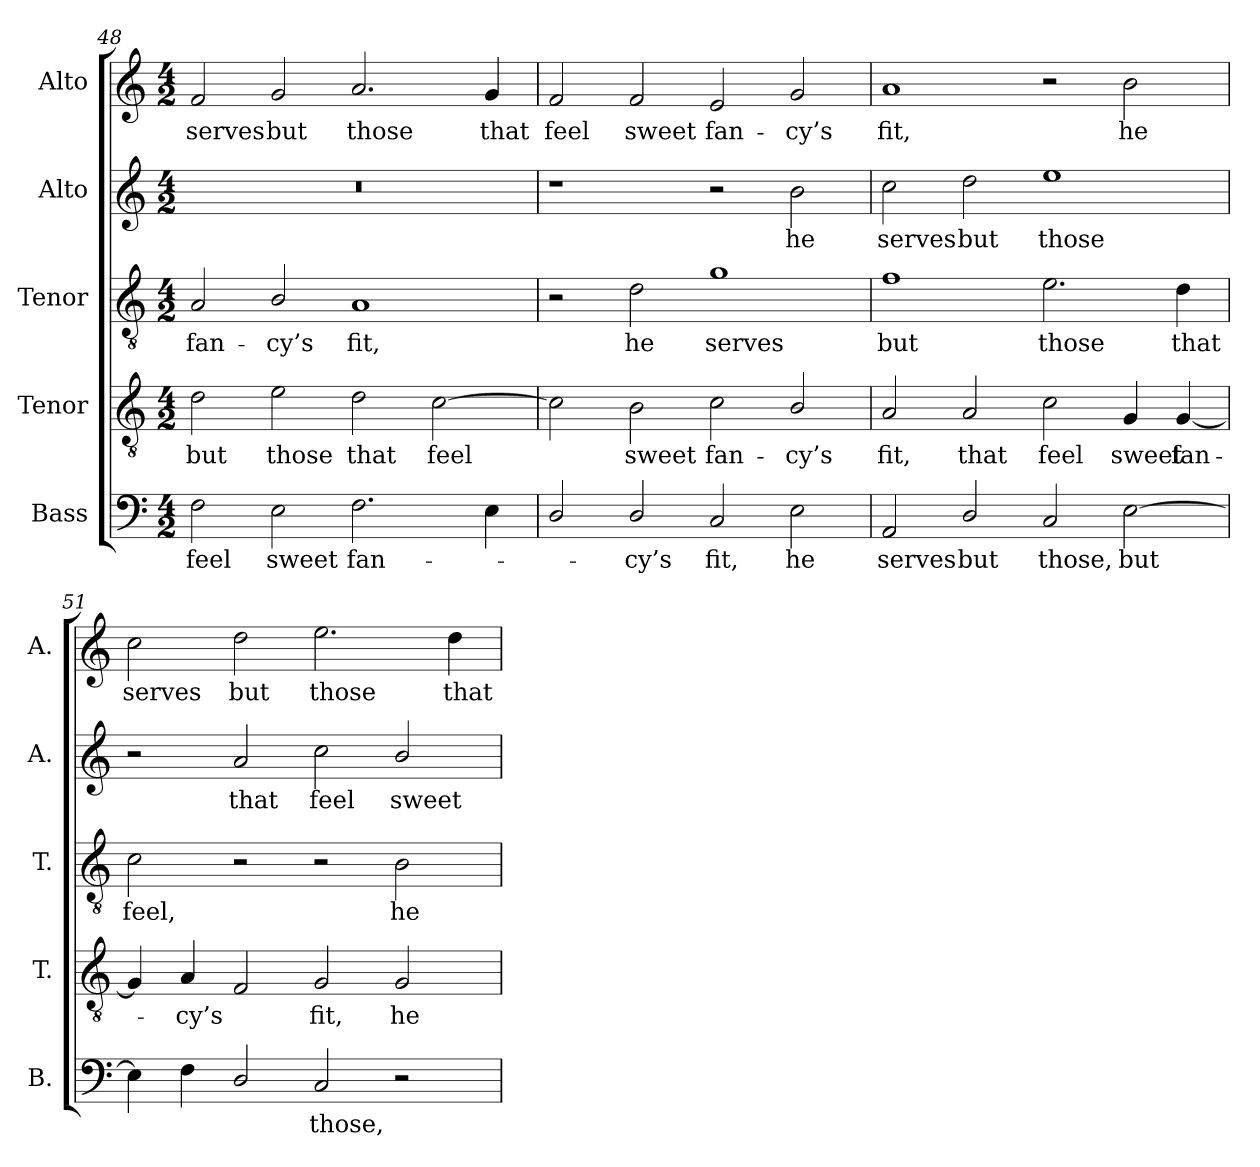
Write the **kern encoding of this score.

**kern	**text	**kern	**text	**kern	**text	**kern	**text	**kern	**text
*part5	*part5	*part4	*part4	*part3	*part3	*part2	*part2	*part1	*part1
*staff5	*staff5	*staff4	*staff4	*staff3	*staff3	*staff2	*staff2	*staff1	*staff1
*I"Bass	*	*I"Tenor	*	*I"Tenor	*	*I"Alto	*	*I"Alto	*
*I'B.	*	*I'T.	*	*I'T.	*	*I'A.	*	*I'A.	*
*clefF4	*	*clefGv2	*	*clefGv2	*	*clefG2	*	*clefG2	*
*	*	*ITrd7c12	*	*ITrd7c12	*	*	*	*	*
*k[]	*	*k[]	*	*k[]	*	*k[]	*	*k[]	*
*C:	*	*C:	*	*C:	*	*C:	*	*C:	*
*M4/2	*	*M4/2	*	*M4/2	*	*M4/2	*	*M4/2	*
=48	=48	=48	=48	=48	=48	=48	=48	=48	=48
!	!LO:LY:b:color=#000000	!	!	!	!	!	!	!	!
!	!	!	!LO:LY:b:color=#000000	!	!	!	!	!	!
!	!	!	!	!	!LO:LY:b:color=#000000	!LO:N:vis=1	!	!	!
!	!	!	!	!	!	!	!	!	!LO:LY:b:color=#000000
2Fi\	feel	2Di\	but	2AAi/	fan-	0r	.	2fi/	serves
!	!LO:LY:b:color=#000000	!	!	!	!	!	!	!	!
!	!	!	!LO:LY:b:color=#000000	!	!	!	!	!	!
!	!	!	!	!	!LO:LY:b:color=#000000	!	!	!	!
!	!	!	!	!	!	!	!	!	!LO:LY:b:color=#000000
2Ei\	sweet	2Ei\	those	2BBi/	-cy’s	.	.	2gi/	but
!	!LO:LY:b:color=#000000	!	!	!	!	!	!	!	!
!	!	!	!LO:LY:b:color=#000000	!	!	!	!	!	!
!	!	!	!	!	!LO:LY:b:color=#000000	!	!	!	!
!	!	!	!	!	!	!	!	!	!LO:LY:b:color=#000000
2.Fi\	fan-	2Di\	that	1AAi	fit,	.	.	2.ai/	those
!	!	!	!LO:LY:b:color=#000000	!	!	!	!	!	!
.	.	[2Ci\	feel	.	.	.	.	.	.
!	!	!	!	!	!	!	!	!	!LO:LY:b:color=#000000
4Ei\	.	.	.	.	.	.	.	4gi/	that
=49	=49	=49	=49	=49	=49	=49	=49	=49	=49
!	!	!	!	!	!	!	!	!	!LO:LY:b:color=#000000
2Di/	.	2Ci\]	.	2r	.	1r	.	2fi/	feel
!	!LO:LY:b:color=#000000	!	!	!	!	!	!	!	!
!	!	!	!LO:LY:b:color=#000000	!	!	!	!	!	!
!	!	!	!	!	!LO:LY:b:color=#000000	!	!	!	!
!	!	!	!	!	!	!	!	!	!LO:LY:b:color=#000000
2Di/	-cy’s	2BBi\	sweet	2Di\	he	.	.	2fi/	sweet
!	!LO:LY:b:color=#000000	!	!	!	!	!	!	!	!
!	!	!	!LO:LY:b:color=#000000	!	!	!	!	!	!
!	!	!	!	!	!LO:LY:b:color=#000000	!	!	!	!
!	!	!	!	!	!	!	!	!	!LO:LY:b:color=#000000
2Ci/	fit,	2Ci\	fan-	1Gi	serves	2r	.	2ei/	fan-
!	!LO:LY:b:color=#000000	!	!	!	!	!	!	!	!
!	!	!	!LO:LY:b:color=#000000	!	!	!	!	!	!
!	!	!	!	!	!	!	!LO:LY:b:color=#000000	!	!
!	!	!	!	!	!	!	!	!	!LO:LY:b:color=#000000
2Ei\	he	2BBi/	-cy’s	.	.	2bi\	he	2gi/	-cy’s
!!LO:PB:g=z
=50	=50	=50	=50	=50	=50	=50	=50	=50	=50
!	!LO:LY:b:color=#000000	!	!	!	!	!	!	!	!
!	!	!	!LO:LY:b:color=#000000	!	!	!	!	!	!
!	!	!	!	!	!LO:LY:b:color=#000000	!	!	!	!
!	!	!	!	!	!	!	!LO:LY:b:color=#000000	!	!
!	!	!	!	!	!	!	!	!	!LO:LY:b:color=#000000
2AAi/	serves	2AAi/	fit,	1Fi	but	2cci\	serves	1ai	fit,
!	!LO:LY:b:color=#000000	!	!	!	!	!	!	!	!
!	!	!	!LO:LY:b:color=#000000	!	!	!	!	!	!
!	!	!	!	!	!	!	!LO:LY:b:color=#000000	!	!
2Di/	but	2AAi/	that	.	.	2ddi\	but	.	.
!	!LO:LY:b:color=#000000	!	!	!	!	!	!	!	!
!	!	!	!LO:LY:b:color=#000000	!	!	!	!	!	!
!	!	!	!	!	!LO:LY:b:color=#000000	!	!	!	!
!	!	!	!	!	!	!	!LO:LY:b:color=#000000	!	!
2Ci/	those,	2Ci\	feel	2.Ei\	those	1eei	those	2r	.
!	!LO:LY:b:color=#000000	!	!	!	!	!	!	!	!
!	!	!	!LO:LY:b:color=#000000	!	!	!	!	!	!
!	!	!	!	!	!	!	!	!	!LO:LY:b:color=#000000
[2Ei\	but	4GGi/	sweet	.	.	.	.	2bi\	he
!	!	!	!LO:LY:b:color=#000000	!	!	!	!	!	!
!	!	!	!	!	!LO:LY:b:color=#000000	!	!	!	!
.	.	[4GGi/	fan-	4Di\	that	.	.	.	.
=51	=51	=51	=51	=51	=51	=51	=51	=51	=51
!	!	!	!	!	!LO:LY:b:color=#000000	!	!	!	!
!	!	!	!	!	!	!	!	!	!LO:LY:b:color=#000000
4Ei\]	.	4GGi/]	.	2Ci\	feel,	2r	.	2cci\	serves
!	!	!	!LO:LY:b:color=#000000	!	!	!	!	!	!
4Fi\	.	4AAi/	-cy’s	.	.	.	.	.	.
!	!	!	!	!	!	!	!LO:LY:b:color=#000000	!	!
!	!	!	!	!	!	!	!	!	!LO:LY:b:color=#000000
2Di/	.	2FFi/	.	2r	.	2ai/	that	2ddi\	but
!	!LO:LY:b:color=#000000	!	!	!	!	!	!	!	!
!	!	!	!LO:LY:b:color=#000000	!	!	!	!	!	!
!	!	!	!	!	!	!	!LO:LY:b:color=#000000	!	!
!	!	!	!	!	!	!	!	!	!LO:LY:b:color=#000000
2Ci/	those,	2GGi/	fit,	2r	.	2cci\	feel	2.eei\	those
!	!	!	!LO:LY:b:color=#000000	!	!	!	!	!	!
!	!	!	!	!	!LO:LY:b:color=#000000	!	!	!	!
!	!	!	!	!	!	!	!LO:LY:b:color=#000000	!	!
2r	.	2GGi/	he	2BBi\	he	2bi/	sweet	.	.
!	!	!	!	!	!	!	!	!	!LO:LY:b:color=#000000
.	.	.	.	.	.	.	.	4ddi\	that
=	=	=	=	=	=	=	=	=	=
*-	*-	*-	*-	*-	*-	*-	*-	*-	*-
